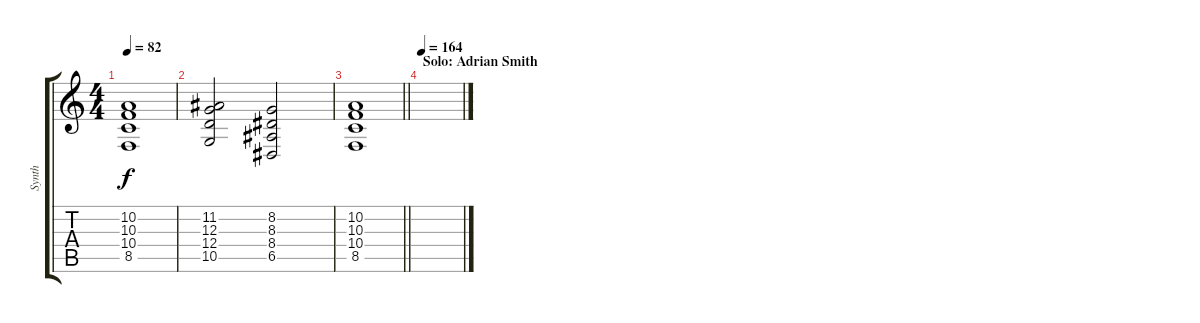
\track ("Synth" "Synth") {instrument stringensemble1}
\staff {score tabs}
\tuning (E4 B3 G3 D3 A2 E2) {hide}
\ts (4 4)
\tempo 82
\clef g2
\ks c
(10.2 10.3 10.4 8.5).1{dy f} |
(11.2 12.3 12.4 10.5).2 (8.2 8.3 8.4 6.5).2 |
\barLineRight lightlight
(10.2 10.3 10.4 8.5).1 |
\section ("" "Solo: Adrian Smith")
\tempo 164
